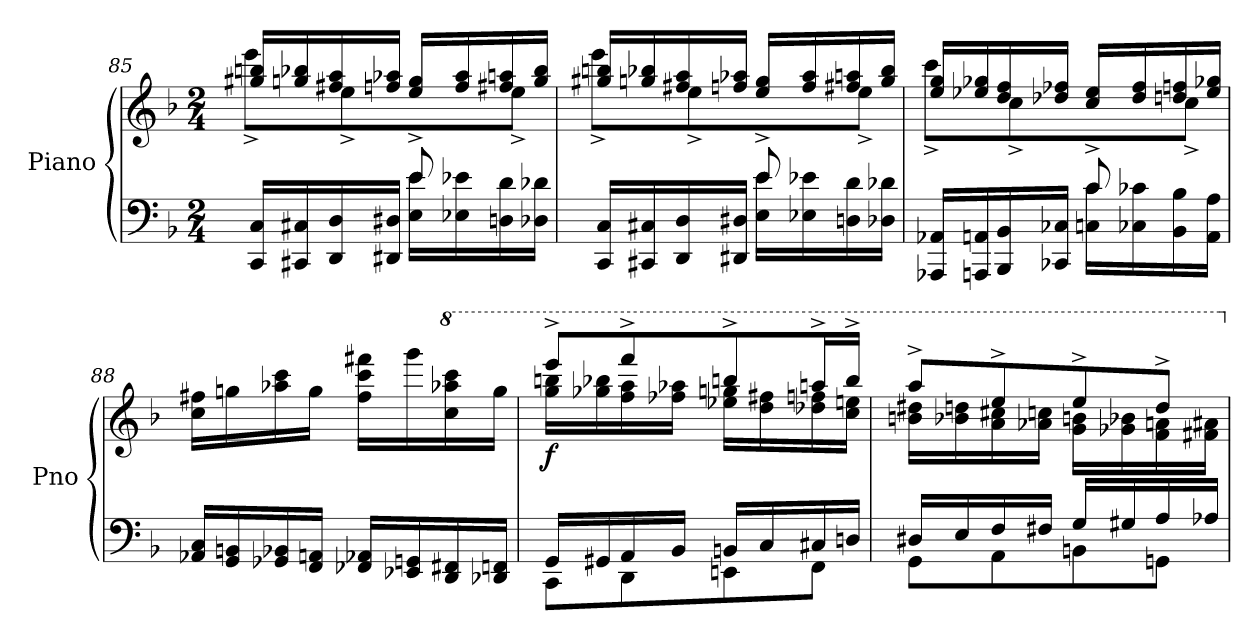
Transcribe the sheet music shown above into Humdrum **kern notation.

**kern	**kern	**dynam
*part1	*part1	*part1
*staff2	*staff1	*staff1/2
*I"Piano	*	*
*I'Pno	*	*
*clefF4	*clefG2	*
*k[b-]	*k[b-]	*
*M2/4	*M2/4	*
=85	=85	=85
*^	*^	*
4ryy	16CC/ 16C/LL	16gg#X/ 16bbn/LL	8eee^\L	.
.	16CC#X/ 16C#X/	16ggn/ 16bb-X/	.	.
.	16DD/ 16D/	16ff#X/ 16aa/	8ee^\	.
.	16DD#X/ 16D#X/JJ	16ffn/ 16aa-X/JJ	.	.
8e^/	16E\ 16e\LL	16ee/ 16gg/LL	8ryy	.
.	16E-X\ 16e-X\	16ff/ 16aa-/	.	.
8ryy	16Dn\ 16d\	16ff#X/ 16aan/	8ee^\J	.
.	16D-X\ 16d-X\JJ	16gg/ 16bb-/JJ	.	.
=86	=86	=86	=86	=86
4ryy	16CC/ 16C/LL	16gg#X/ 16bbn/LL	8eee^\L	.
.	16CC#X/ 16C#X/	16ggn/ 16bb-X/	.	.
.	16DD/ 16D/	16ff#X/ 16aa/	8ee^\	.
.	16DD#X/ 16D#X/JJ	16ffn/ 16aa-X/JJ	.	.
8e^/	16E\ 16e\LL	16ee/ 16gg/LL	8ryy	.
.	16E-X\ 16e-X\	16ff/ 16aa-/	.	.
8ryy	16Dn\ 16d\	16ff#X/ 16aan/	8ee^\J	.
.	16D-X\ 16d-X\JJ	16gg/ 16bb-/JJ	.	.
!!LO:PB:g=z	!!
=87	=87	=87	=87	=87
4ryy	16AAA-X/ 16AA-X/LL	16ee/ 16gg/LL	8ccc^\L	.
.	16AAAn/ 16AAn/	16ee-X/ 16gg-X/	.	.
.	16BBB-/ 16BB-/	16dd/ 16ff/	8cc^\	.
.	16CC-X/ 16C-X/JJ	16dd-X/ 16ff-X/JJ	.	.
8c^/	16Cn\ 16c\LL	16cc/ 16ee-/LL	8ryy	.
.	16C-X\ 16c-X\	16dd-/ 16ff-/	.	.
8ryy	16BB-\ 16B-\	16ddn/ 16ffn/	8cc^\J	.
.	16AA\ 16A\JJ	16ee-/ 16gg-X/JJ	.	.
*v	*v	*	*	*
*	*v	*v	*
=88	=88	=88
16AA-X/ 16C/LL	16cc\ 16ff#X\LL	.
16GG/ 16BBn/	16ggn\	.
16GG-X/ 16BB-X/	16aa-X\ 16ccc\	.
16FF/ 16AAn/JJ	16gg\JJ	.
16FF-X/ 16AA-X/LL	16ff#\ 16ccc\ 16fff#X\LL	.
16EE-X/ 16GGn/	16ggg\	.
*	*8va	*
16DD/ 16FF#X/	16ccc\ 16aaa-X\ 16cccc\	.
16DD-X/ 16FFn/JJ	16ggg\JJ	.
=89	=89	=89
*^	*^	*
!	!	!	!	!LO:DY:b
16GG/LL	8CC\L	8eeee^/L	16ggg\ 16bbbn\LL	f
16GG#X/	.	.	16ggg-X\ 16bbb-X\	.
16AA/	8DD\	8ffff^/	16fff\ 16aaa\	.
16BB-/JJ	.	.	16fff-X\ 16aaa-X\JJ	.
16BBn/LL	8EEn\	8bbbn^/	16eee-X\ 16gggn\LL	.
16C/	.	.	16ddd\ 16fff#X\	.
16C#X/	8FF\J	16aaan^/L	16ddd-X\ 16fffn\	.
16Dn/JJ	.	16bbb^/JJ	16ccc\ 16eeen\JJ	.
!!LO:LB:g=z	!!
=90	=90	=90	=90	=90
16D#X/LL	8GG\L	8aaa^/L	16bbn\ 16ddd#X\LL	.
16E/	.	.	16bb-X\ 16dddn\	.
16F/	8AA\	8eee^/	16aa\ 16ccc#X\	.
16F#X/JJ	.	.	16aa-X\ 16cccn\JJ	.
16G/LL	8BBn\	8eee^/	16gg\ 16bbn\LL	.
16G#X/	.	.	16gg-X\ 16bb-X\	.
16A/	8GGn\J	8ddd^/J	16ff\ 16aan\	.
16A-X/JJ	.	.	16ff#X\ 16aa#X\JJ	.
*v	*v	*	*	*
*	*X8va	*	*
*	*v	*v	*
=	=	=
*-	*-	*-
